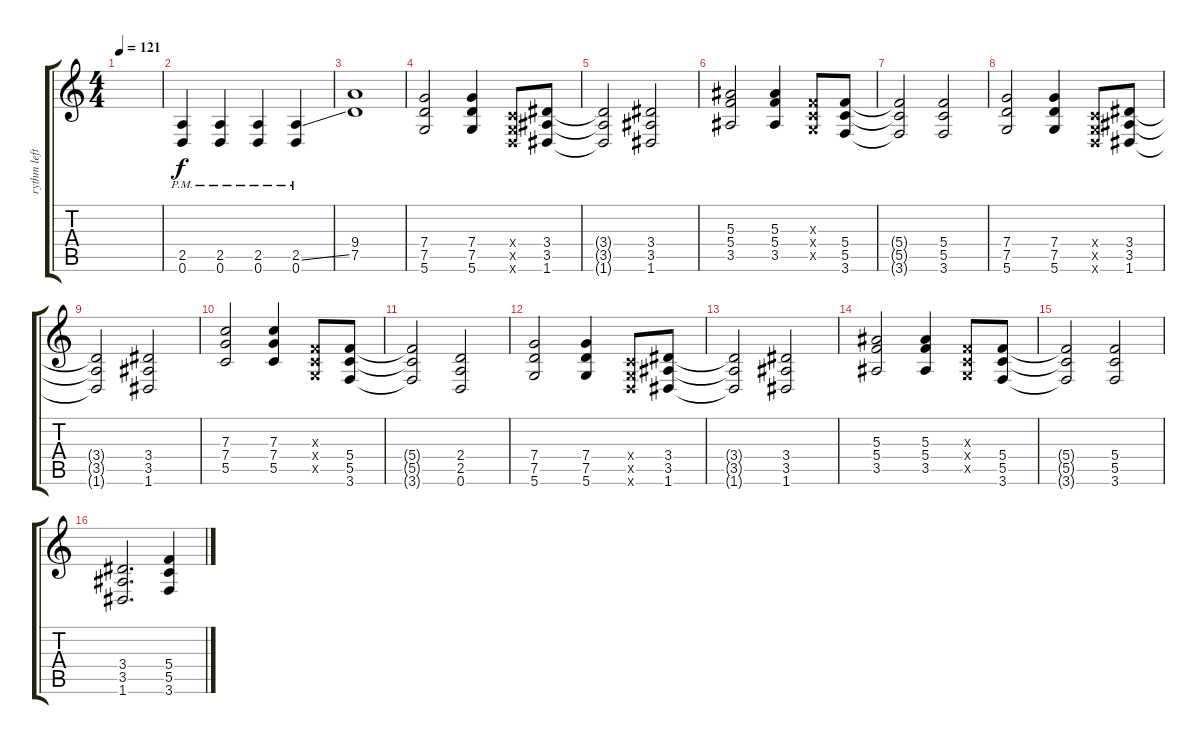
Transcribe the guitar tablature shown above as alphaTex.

\track ("rythm left" "rythm left") {instrument distortionguitar}
\staff {score tabs}
\tuning (D4 A3 F3 C3 G2 D2) {hide}
\ts (4 4)
\tempo 121
\clef g2
\ks c
|
(2.5{pm} 0.6).4 (2.5{pm} 0.6).4 (2.5{pm} 0.6).4 (2.5{ss pm} 0.6).4 |
(9.4 7.5).1 |
(7.4 7.5 5.6).2 (7.4 7.5 5.6).4 (0.4{x} 0.5{x} 0.6{x}).8 (3.4 3.5 1.6).8 |
(3.4{t} 3.5{t} 1.6{t}).2 (3.4 3.5 1.6).2 |
(5.3 5.4 3.5).2 (5.3 5.4 3.5).4 (0.3{x} 0.4{x} 0.5{x}).8 (5.4 5.5 3.6).8 |
(5.4{t} 5.5{t} 3.6{t}).2 (5.4 5.5 3.6).2 |
(7.4 7.5 5.6).2 (7.4 7.5 5.6).4 (0.4{x} 0.5{x} 0.6{x}).8 (3.4 3.5 1.6).8 |
(3.4{t} 3.5{t} 1.6{t}).2 (3.4 3.5 1.6).2 |
(7.3 7.4 5.5).2 (7.3 7.4 5.5).4 (0.3{x} 0.4{x} 0.5{x}).8 (5.4 5.5 3.6).8 |
(5.4{t} 5.5{t} 3.6{t}).2 (2.4 2.5 0.6).2 |
(7.4 7.5 5.6).2 (7.4 7.5 5.6).4 (0.4{x} 0.5{x} 0.6{x}).8 (3.4 3.5 1.6).8 |
(3.4{t} 3.5{t} 1.6{t}).2 (3.4 3.5 1.6).2 |
(5.3 5.4 3.5).2 (5.3 5.4 3.5).4 (0.3{x} 0.4{x} 0.5{x}).8 (5.4 5.5 3.6).8 |
(5.4{t} 5.5{t} 3.6{t}).2 (5.4 5.5 3.6).2 |
(3.4 3.5 1.6).2{d} (5.4 5.5 3.6).4
